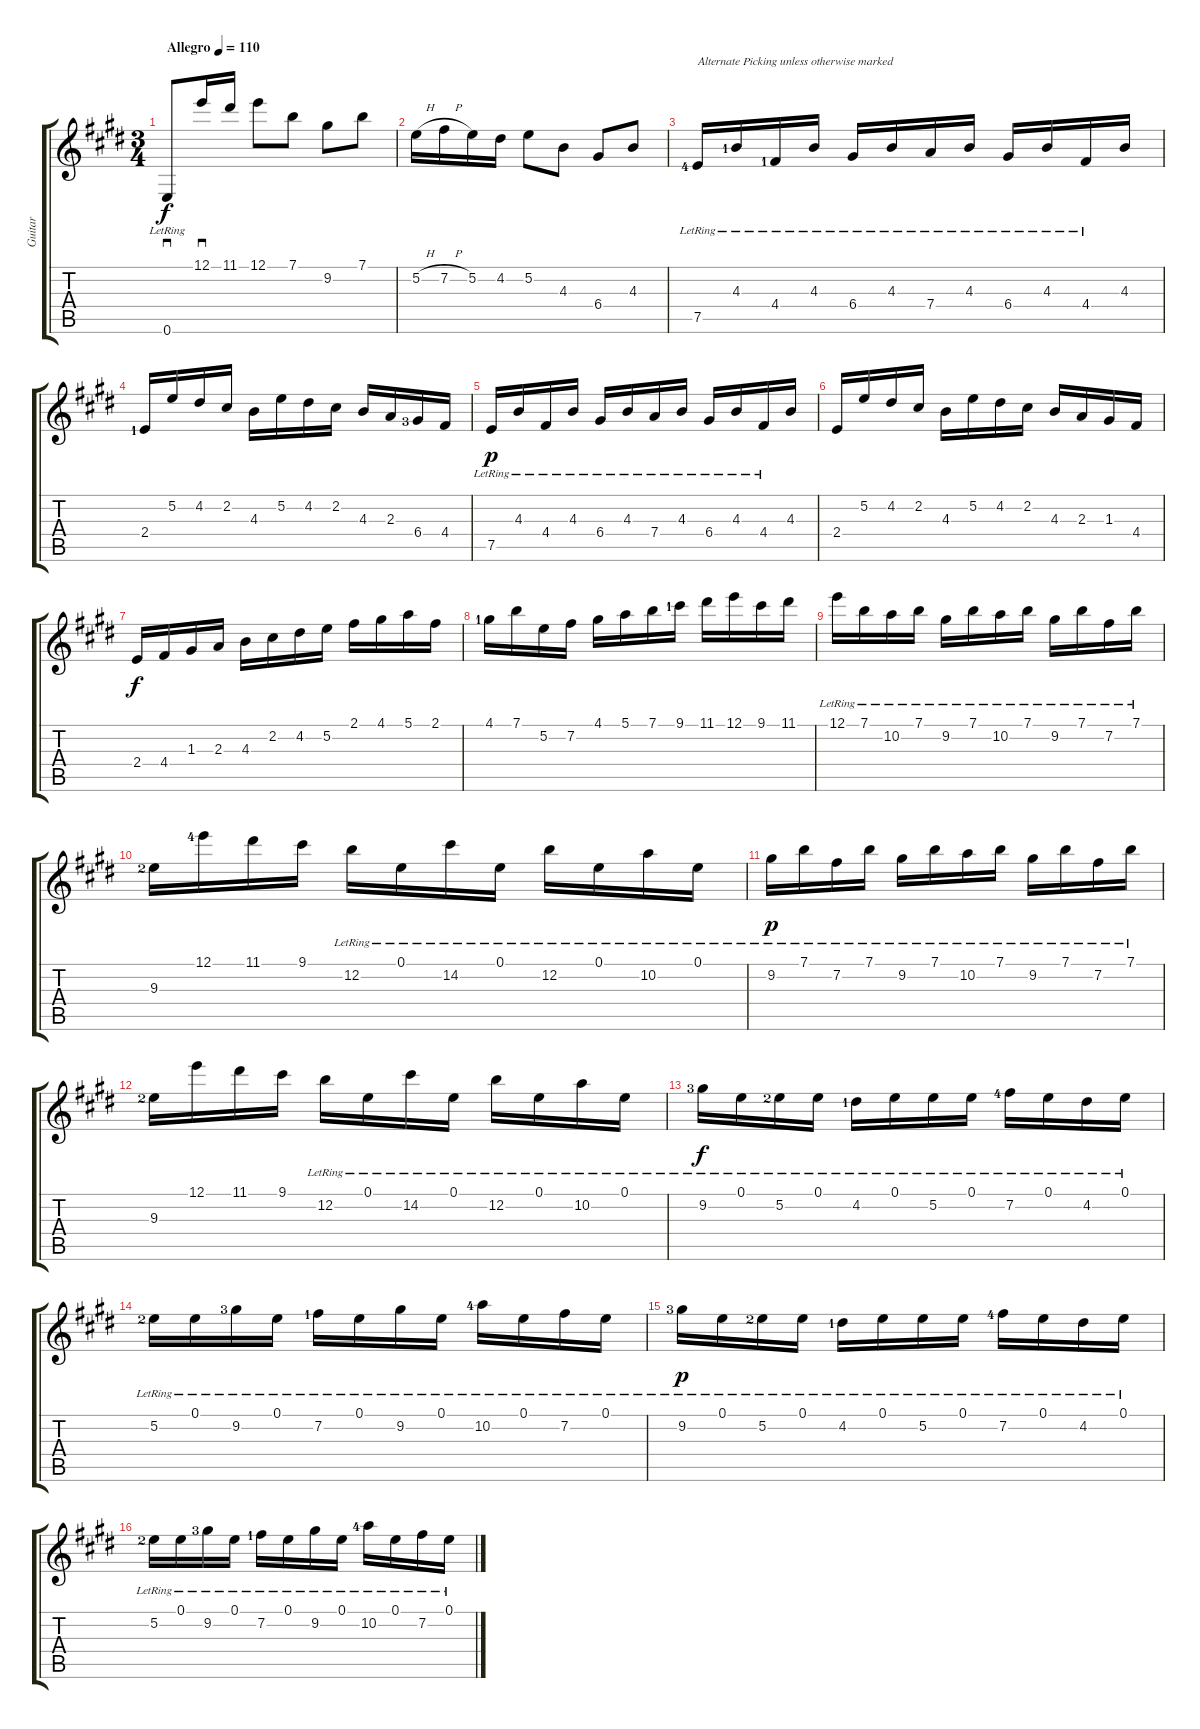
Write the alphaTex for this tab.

\track ("Guitar" "Guitar") {instrument acousticguitarnylon}
\staff {score tabs}
\tuning (E4 B3 G3 D3 A2 E2) {hide}
\ts (3 4)
\tempo (110 "Allegro")
\clef g2
\ks e
0.6{lr}.8{sd dy f instrument acousticguitarnylon} 12.1.16{sd} 11.1.16 12.1.8 7.1.8 9.2.8 7.1.8 |
5.2{h}.16 7.2{h}.16 5.2.16 4.2.16 5.2.8 4.3.8 6.4.8 4.3.8 |
7.5{lr lf 5}.16{txt "Alternate Picking unless otherwise marked"} 4.3{lr lf 2}.16 4.4{lr lf 2}.16 4.3{lr}.16 6.4{lr}.16 4.3{lr}.16 7.4{lr}.16 4.3{lr}.16 6.4{lr}.16 4.3{lr}.16 4.4{lr}.16 4.3.16 |
2.4{lf 2}.16 5.2.16 4.2.16 2.2.16 4.3.16 5.2.16 4.2.16 2.2.16 4.3.16 2.3.16 6.4{lf 4}.16 4.4.16 |
7.5{lr}.16{dy p} 4.3{lr}.16 4.4{lr}.16 4.3{lr}.16 6.4{lr}.16 4.3{lr}.16 7.4{lr}.16 4.3{lr}.16 6.4{lr}.16 4.3{lr}.16 4.4{lr}.16 4.3.16 |
2.4.16 5.2.16 4.2.16 2.2.16 4.3.16 5.2.16 4.2.16 2.2.16 4.3.16 2.3.16 1.3.16 4.4.16 |
2.4.16{dy f} 4.4.16 1.3.16 2.3.16 4.3.16 2.2.16 4.2.16 5.2.16 2.1.16 4.1.16 5.1.16 2.1.16 |
4.1{lf 2}.16 7.1.16 5.2.16 7.2.16 4.1.16 5.1.16 7.1.16 9.1{lf 2}.16 11.1.16 12.1.16 9.1.16 11.1.16 |
12.1{lr}.16 7.1{lr}.16 10.2{lr}.16 7.1{lr}.16 9.2{lr}.16 7.1{lr}.16 10.2{lr}.16 7.1{lr}.16 9.2{lr}.16 7.1{lr}.16 7.2{lr}.16 7.1{lr}.16 |
9.3{lf 3}.16 12.1{lf 5}.16 11.1.16 9.1.16 12.2{lr}.16 0.1{lr}.16 14.2{lr}.16 0.1{lr}.16 12.2{lr}.16 0.1{lr}.16 10.2{lr}.16 0.1{lr}.16 |
9.2{lr}.16{dy p} 7.1{lr}.16 7.2{lr}.16 7.1{lr}.16 9.2{lr}.16 7.1{lr}.16 10.2{lr}.16 7.1{lr}.16 9.2{lr}.16 7.1{lr}.16 7.2{lr}.16 7.1{lr}.16 |
9.3{lf 3}.16 12.1.16 11.1.16 9.1.16 12.2{lr}.16 0.1{lr}.16 14.2{lr}.16 0.1{lr}.16 12.2{lr}.16 0.1{lr}.16 10.2{lr}.16 0.1{lr}.16 |
9.2{lr lf 4}.16{dy f} 0.1{lr}.16 5.2{lr lf 3}.16 0.1{lr}.16 4.2{lr lf 2}.16 0.1{lr}.16 5.2{lr}.16 0.1{lr}.16 7.2{lr lf 5}.16 0.1{lr}.16 4.2{lr}.16 0.1{lr}.16 |
5.2{lr lf 3}.16 0.1{lr}.16 9.2{lr lf 4}.16 0.1{lr}.16 7.2{lr lf 2}.16 0.1{lr}.16 9.2{lr}.16 0.1{lr}.16 10.2{lr lf 5}.16 0.1{lr}.16 7.2{lr}.16 0.1{lr}.16 |
9.2{lr lf 4}.16{dy p} 0.1{lr}.16 5.2{lr lf 3}.16 0.1{lr}.16 4.2{lr lf 2}.16 0.1{lr}.16 5.2{lr}.16 0.1{lr}.16 7.2{lr lf 5}.16 0.1{lr}.16 4.2{lr}.16 0.1{lr}.16 |
5.2{lr lf 3}.16 0.1{lr}.16 9.2{lr lf 4}.16 0.1{lr}.16 7.2{lr lf 2}.16 0.1{lr}.16 9.2{lr}.16 0.1{lr}.16 10.2{lr lf 5}.16 0.1{lr}.16 7.2{lr}.16 0.1{lr}.16
